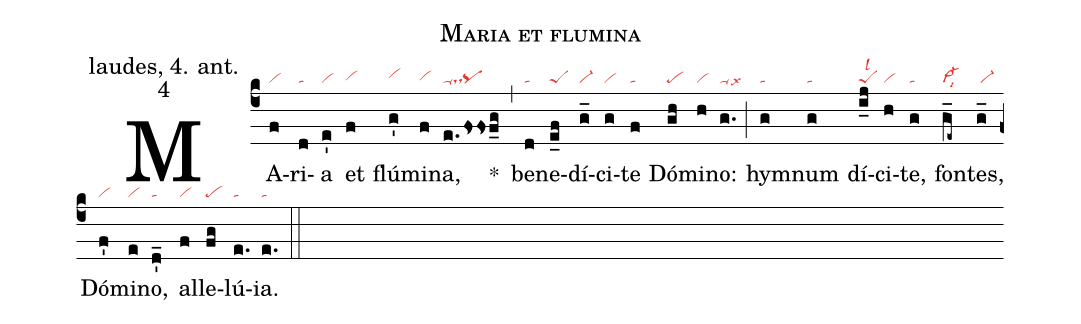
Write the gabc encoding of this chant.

name: Maria et flumina;
office-part: laudes, 4. ant.;
mode: 4;
nabc-lines: 1;
%%
(c4) MA(f|vi)ri(d|ta)a(e'|vi) et(f|vihg) flú(g'|vihh)mi(f|vihg)na,(e./fss/f_g|ta-dspq) *(,)
be(d|ta)ne(e_f|peS)dí(g_|vi-)ci(g|vi)te(f|ta) Dó(gh|pe)mi(h|vi)no:(g.|ta-lsx6) (;)
hym(g|ta)num(g|ta) dí(i_j|peSlsl2)ci(h|vi)te,(g|ta) fon(g_e~|vi->lsi8)tes,(g_|/vi-) Dó(f'|vi)mi(e|vi)no,(d'_|ta) al(f|vi)le(fg|pe)lú(e.|ta)ia.(e.|ta) (::)
